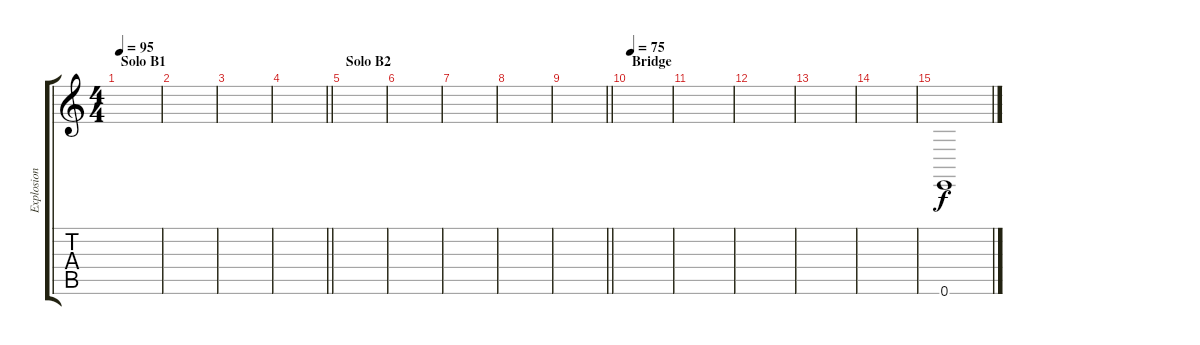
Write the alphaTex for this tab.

\track ("Explosion Effect" "Explosion ") {instrument gunshot}
\staff {score tabs}
\tuning (E4 B3 G3 D3 A2 E2) {hide}
\ts (4 4)
\section ("" "Solo B1")
\tempo 95
\clef g2
\ks c
|
|
|
\barLineRight lightlight
|
\section ("" "Solo B2")
|
|
|
|
\barLineRight lightlight
|
\section ("" "Bridge")
\tempo 75
|
|
|
|
|
0.6.1
